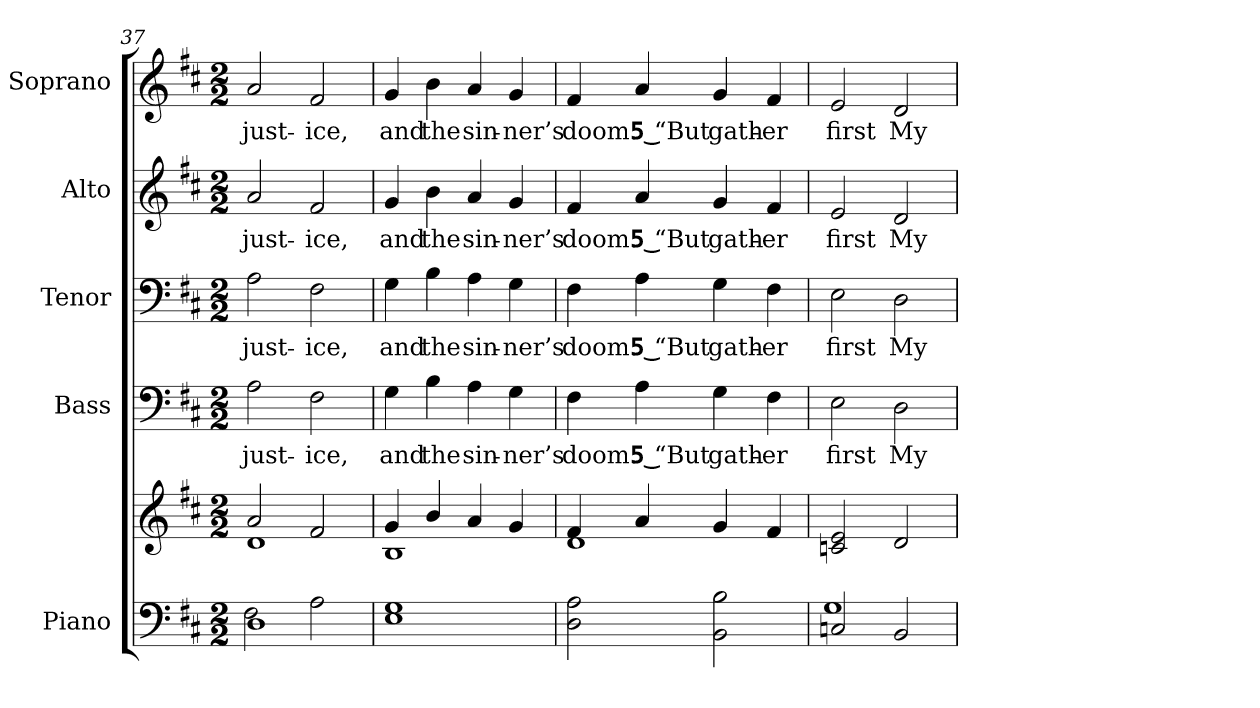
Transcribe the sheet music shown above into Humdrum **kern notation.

**kern	**kern	**kern	**text	**kern	**text	**kern	**text	**kern	**text
*part5	*part5	*part4	*part4	*part3	*part3	*part2	*part2	*part1	*part1
*staff6	*staff5	*staff4	*staff4	*staff3	*staff3	*staff2	*staff2	*staff1	*staff1
*I"Piano	*	*I"Bass	*	*I"Tenor	*	*I"Alto	*	*I"Soprano	*
*I'Pno.	*	*I'B.	*	*I'T.	*	*I'A.	*	*I'S.	*
*clefF4	*clefG2	*clefF4	*	*clefF4	*	*clefG2	*	*clefG2	*
*k[f#c#]	*k[f#c#]	*k[f#c#]	*	*k[f#c#]	*	*k[f#c#]	*	*k[f#c#]	*
*D:	*D:	*D:	*	*D:	*	*D:	*	*D:	*
*M2/2	*M2/2	*M2/2	*	*M2/2	*	*M2/2	*	*M2/2	*
=37	=37	=37	=37	=37	=37	=37	=37	=37	=37
*^	*^	*	*	*	*	*	*	*	*
!	!	!	!	!	!LO:LY:b:color=#000000	!	!	!	!	!	!
!	!	!	!	!	!	!	!LO:LY:b:color=#000000	!	!	!	!
!	!	!	!	!	!	!	!	!	!LO:LY:b:color=#000000	!	!
!	!	!	!	!	!	!	!	!	!	!	!LO:LY:b:color=#000000
1Di	2F#i\	2ai/	1di	2Ai\	just-	2Ai\	just-	2ai/	just-	2ai/	just-
!	!	!	!	!	!LO:LY:b:color=#000000	!	!	!	!	!	!
!	!	!	!	!	!	!	!LO:LY:b:color=#000000	!	!	!	!
!	!	!	!	!	!	!	!	!	!LO:LY:b:color=#000000	!	!
!	!	!	!	!	!	!	!	!	!	!	!LO:LY:b:color=#000000
.	2Ai\	2f#i/	.	2F#i\	-ice,	2F#i\	-ice,	2f#i/	-ice,	2f#i/	-ice,
*v	*v	*	*	*	*	*	*	*	*	*	*
=38	=38	=38	=38	=38	=38	=38	=38	=38	=38	=38
*^	*	*	*	*	*	*	*	*	*	*
!	!	!	!	!	!LO:LY:b:color=#000000	!	!	!	!	!	!
*v	*v	*	*	*	*	*	*	*	*	*	*
*^	*	*	*	*	*	*	*	*	*	*
!	!	!	!	!	!	!	!LO:LY:b:color=#000000	!	!	!	!
*v	*v	*	*	*	*	*	*	*	*	*	*
*^	*	*	*	*	*	*	*	*	*	*
!	!	!	!	!	!	!	!	!	!LO:LY:b:color=#000000	!	!
*v	*v	*	*	*	*	*	*	*	*	*	*
*^	*	*	*	*	*	*	*	*	*	*
!	!	!	!	!	!	!	!	!	!	!	!LO:LY:b:color=#000000
*v	*v	*	*	*	*	*	*	*	*	*	*
1Ei 1Gi	4gi/	1Bi	4Gi\	and	4Gi\	and	4gi/	and	4gi/	and
!	!	!	!	!LO:LY:b:color=#000000	!	!	!	!	!	!
!	!	!	!	!	!	!LO:LY:b:color=#000000	!	!	!	!
!	!	!	!	!	!	!	!	!LO:LY:b:color=#000000	!	!
!	!	!	!	!	!	!	!	!	!	!LO:LY:b:color=#000000
.	4bi/	.	4Bi\	the	4Bi\	the	4bi\	the	4bi\	the
!	!	!	!	!LO:LY:b:color=#000000	!	!	!	!	!	!
!	!	!	!	!	!	!LO:LY:b:color=#000000	!	!	!	!
!	!	!	!	!	!	!	!	!LO:LY:b:color=#000000	!	!
!	!	!	!	!	!	!	!	!	!	!LO:LY:b:color=#000000
.	4ai/	.	4Ai\	sin-	4Ai\	sin-	4ai/	sin-	4ai/	sin-
!	!	!	!	!LO:LY:b:color=#000000	!	!	!	!	!	!
!	!	!	!	!	!	!LO:LY:b:color=#000000	!	!	!	!
!	!	!	!	!	!	!	!	!LO:LY:b:color=#000000	!	!
!	!	!	!	!	!	!	!	!	!	!LO:LY:b:color=#000000
.	4gi/	.	4Gi\	-ner’s	4Gi\	-ner’s	4gi/	-ner’s	4gi/	-ner’s
=39	=39	=39	=39	=39	=39	=39	=39	=39	=39	=39
!	!	!	!	!LO:LY:b:color=#000000	!	!	!	!	!	!
!	!	!	!	!	!	!LO:LY:b:color=#000000	!	!	!	!
!	!	!	!	!	!	!	!	!LO:LY:b:color=#000000	!	!
!	!	!	!	!	!	!	!	!	!	!LO:LY:b:color=#000000
2Di\ 2Ai	4f#i/	1di	4F#i\	doom.	4F#i\	doom.	4f#i/	doom.	4f#i/	doom.
!	!	!	!	!LO:LY:b:color=#000000	!	!	!	!	!	!
!	!	!	!	!	!	!LO:LY:b:color=#000000	!	!	!	!
!	!	!	!	!	!	!	!	!LO:LY:b:color=#000000	!	!
!	!	!	!	!	!	!	!	!	!	!LO:LY:b:color=#000000
.	4ai/	.	4Ai\	5 “But	4Ai\	5 “But	4ai/	5 “But	4ai/	5 “But
!	!	!	!	!LO:LY:b:color=#000000	!	!	!	!	!	!
!	!	!	!	!	!	!LO:LY:b:color=#000000	!	!	!	!
!	!	!	!	!	!	!	!	!LO:LY:b:color=#000000	!	!
!	!	!	!	!	!	!	!	!	!	!LO:LY:b:color=#000000
2BBi\ 2Bi	4gi/	.	4Gi\	gath-	4Gi\	gath-	4gi/	gath-	4gi/	gath-
!	!	!	!	!LO:LY:b:color=#000000	!	!	!	!	!	!
!	!	!	!	!	!	!LO:LY:b:color=#000000	!	!	!	!
!	!	!	!	!	!	!	!	!LO:LY:b:color=#000000	!	!
!	!	!	!	!	!	!	!	!	!	!LO:LY:b:color=#000000
.	4f#i/	.	4F#i\	-er	4F#i\	-er	4f#i/	-er	4f#i/	-er
*	*v	*v	*	*	*	*	*	*	*	*
=40	=40	=40	=40	=40	=40	=40	=40	=40	=40
*^	*	*	*	*	*	*	*	*	*
!	!	!	!	!LO:LY:b:color=#000000	!	!	!	!	!	!
!	!	!	!	!	!	!LO:LY:b:color=#000000	!	!	!	!
!	!	!	!	!	!	!	!	!LO:LY:b:color=#000000	!	!
!	!	!	!	!	!	!	!	!	!	!LO:LY:b:color=#000000
2Cni/	1Gi	2cni/ 2ei	2Ei\	first	2Ei\	first	2ei/	first	2ei/	first
!	!	!	!	!LO:LY:b:color=#000000	!	!	!	!	!	!
!	!	!	!	!	!	!LO:LY:b:color=#000000	!	!	!	!
!	!	!	!	!	!	!	!	!LO:LY:b:color=#000000	!	!
!	!	!	!	!	!	!	!	!	!	!LO:LY:b:color=#000000
2BBi/	.	2di/	2Di\	My	2Di\	My	2di/	My	2di/	My
*v	*v	*	*	*	*	*	*	*	*	*
=	=	=	=	=	=	=	=	=	=
*-	*-	*-	*-	*-	*-	*-	*-	*-	*-
